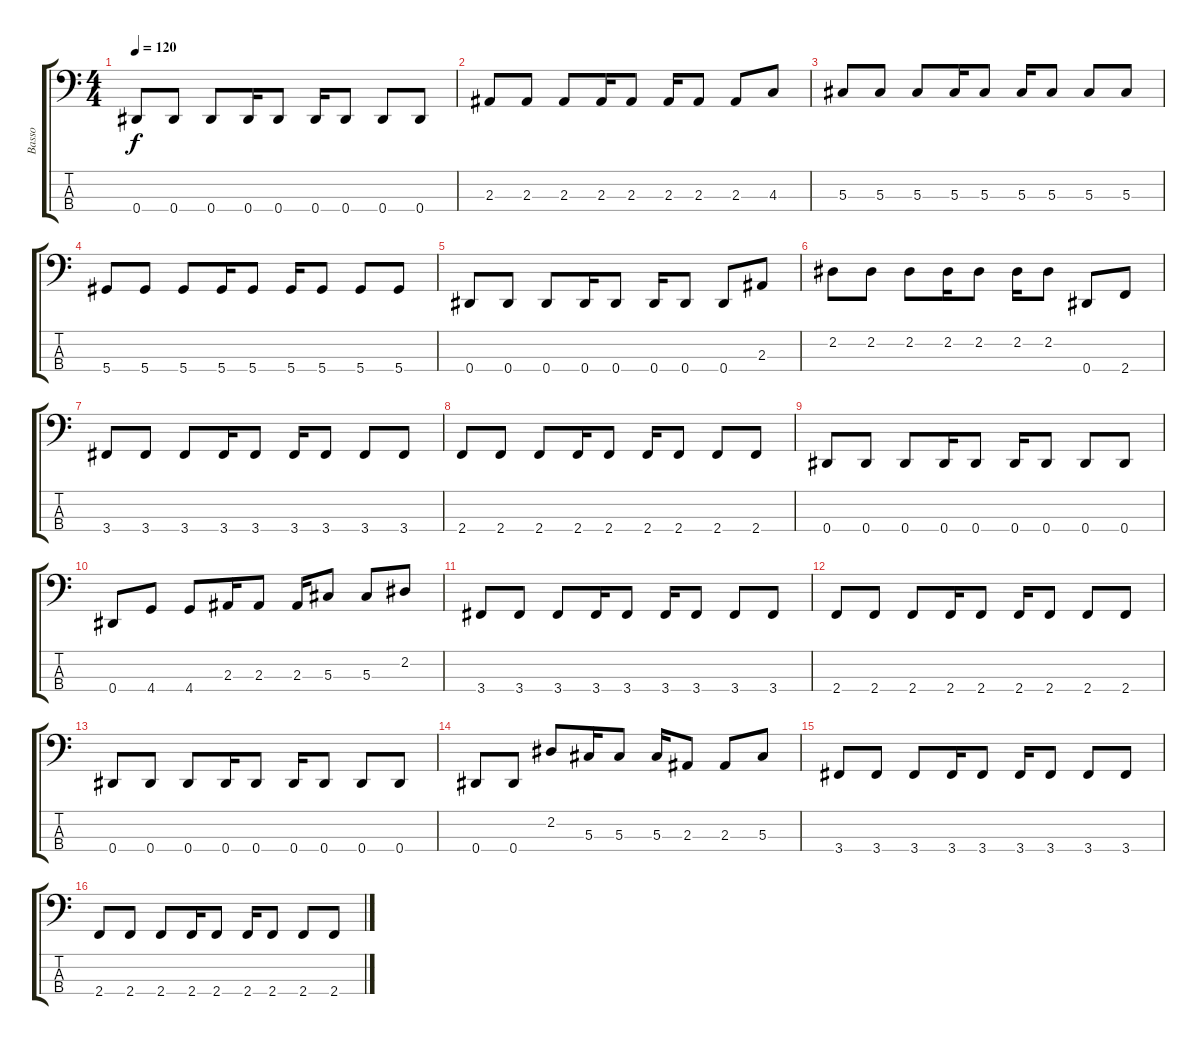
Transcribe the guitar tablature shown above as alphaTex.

\track ("Basso" "Basso") {instrument electricbassfinger}
\staff {score tabs}
\tuning (Gb2 Db2 Ab1 Eb1) {hide}
\ts (4 4)
\tempo 120
\clef f4
\ks c
0.4.8{dy f} 0.4.8 0.4.8 0.4.16 0.4.8 0.4.16 0.4.8 0.4.8 0.4.8 |
2.3.8 2.3.8 2.3.8 2.3.16 2.3.8 2.3.16 2.3.8 2.3.8 4.3.8 |
5.3.8 5.3.8 5.3.8 5.3.16 5.3.8 5.3.16 5.3.8 5.3.8 5.3.8 |
5.4.8 5.4.8 5.4.8 5.4.16 5.4.8 5.4.16 5.4.8 5.4.8 5.4.8 |
0.4.8 0.4.8 0.4.8 0.4.16 0.4.8 0.4.16 0.4.8 0.4.8 2.3.8 |
2.2.8 2.2.8 2.2.8 2.2.16 2.2.8 2.2.16 2.2.8 0.4.8 2.4.8 |
3.4.8 3.4.8 3.4.8 3.4.16 3.4.8 3.4.16 3.4.8 3.4.8 3.4.8 |
2.4.8 2.4.8 2.4.8 2.4.16 2.4.8 2.4.16 2.4.8 2.4.8 2.4.8 |
0.4.8 0.4.8 0.4.8 0.4.16 0.4.8 0.4.16 0.4.8 0.4.8 0.4.8 |
0.4.8 4.4.8 4.4.8 2.3.16 2.3.8 2.3.16 5.3.8 5.3.8 2.2.8 |
3.4.8 3.4.8 3.4.8 3.4.16 3.4.8 3.4.16 3.4.8 3.4.8 3.4.8 |
2.4.8 2.4.8 2.4.8 2.4.16 2.4.8 2.4.16 2.4.8 2.4.8 2.4.8 |
0.4.8 0.4.8 0.4.8 0.4.16 0.4.8 0.4.16 0.4.8 0.4.8 0.4.8 |
0.4.8 0.4.8 2.2.8 5.3.16 5.3.8 5.3.16 2.3.8 2.3.8 5.3.8 |
3.4.8 3.4.8 3.4.8 3.4.16 3.4.8 3.4.16 3.4.8 3.4.8 3.4.8 |
2.4.8 2.4.8 2.4.8 2.4.16 2.4.8 2.4.16 2.4.8 2.4.8 2.4.8
